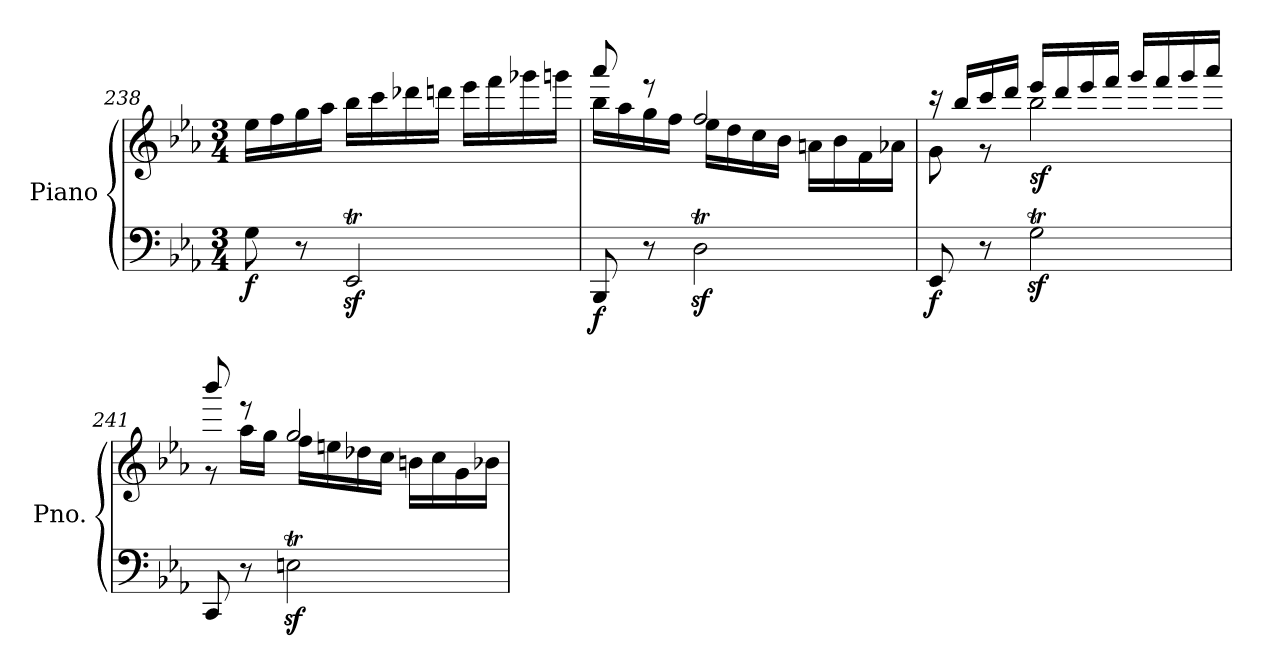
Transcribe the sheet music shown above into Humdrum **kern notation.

**kern	**kern	**dynam
*part1	*part1	*part1
*staff2	*staff1	*staff1/2
*I"Piano	*	*
*I'Pno.	*	*
*clefF4	*clefG2	*
*k[b-e-a-]	*k[b-e-a-]	*
*M3/4	*M3/4	*
=238	=238	=238
!	!	!LO:DY:b=2
8G\	16ee-\LL	f
.	16ff\	.
8r	16gg\	.
.	16aa-\JJ	.
2EE-z<T/	16bb-\LL	.
.	16ccc\	.
.	16ddd-X\	.
.	16dddn\JJ	.
.	16eee-\LL	.
.	16fff\	.
.	16ggg-X\	.
.	16gggn\JJ	.
!!LO:LB:g=z
=239	=239	=239
*	*^	*
!	!	!	!LO:DY:b=2
8BBB-/	8aaa-/	16bb-\LL	f
.	.	16aa-\	.
8r	8r	16gg\	.
.	.	16ff\JJ	.
2Dz<t\	2ff/	16ee-\LL	.
.	.	16dd\	.
.	.	16cc\	.
.	.	16b-\JJ	.
.	.	16an\LL	.
.	.	16b-\	.
.	.	16f\	.
.	.	16a-X\JJ	.
=240	=240	=240	=240
!	!	!	!LO:DY:b=2
8EE-/	16r	8g\	f
.	16bb-/LL	.	.
8r	16ccc/	8r	.
.	16ddd/JJ	.	.
!	!	!	!LO:DY:b
2Gz<t\	16eee-/LL	2bb-\	sf
.	16ddd/	.	.
.	16eee-/	.	.
.	16fff/JJ	.	.
.	16ggg/LL	.	.
.	16fff/	.	.
.	16ggg/	.	.
.	16aaa-/JJ	.	.
!!LO:LB:g=z	!!
=241	=241	=241	=241
8CC/	8bbb-/	8r	.
8r	8r	16aa-\LL	.
.	.	16gg\JJ	.
2Enz<t\	2gg/	16ff\LL	.
.	.	16een\	.
.	.	16dd-X\	.
.	.	16cc\JJ	.
.	.	16bn\LL	.
.	.	16cc\	.
.	.	16g\	.
.	.	16b-X\JJ	.
*	*v	*v	*
=	=	=
*-	*-	*-
